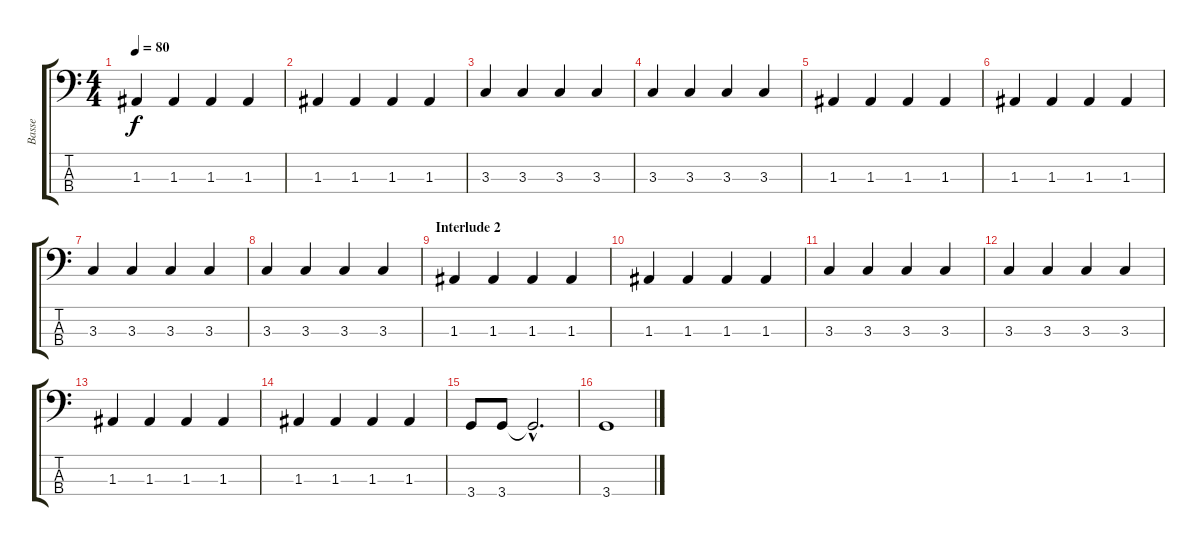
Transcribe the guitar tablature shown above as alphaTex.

\track ("Basse" "Basse") {instrument slapbass1}
\staff {score tabs}
\tuning (G2 D2 A1 E1) {hide}
\ts (4 4)
\tempo 80
\clef f4
\ks c
1.3.4{dy f} 1.3.4 1.3.4 1.3.4 |
1.3.4 1.3.4 1.3.4 1.3.4 |
3.3.4 3.3.4 3.3.4 3.3.4 |
3.3.4 3.3.4 3.3.4 3.3.4 |
1.3.4 1.3.4 1.3.4 1.3.4 |
1.3.4 1.3.4 1.3.4 1.3.4 |
3.3.4 3.3.4 3.3.4 3.3.4 |
3.3.4 3.3.4 3.3.4 3.3.4 |
\section ("" "Interlude 2")
1.3.4 1.3.4 1.3.4 1.3.4 |
1.3.4 1.3.4 1.3.4 1.3.4 |
3.3.4 3.3.4 3.3.4 3.3.4 |
3.3.4 3.3.4 3.3.4 3.3.4 |
1.3.4 1.3.4 1.3.4 1.3.4 |
1.3.4 1.3.4 1.3.4 1.3.4 |
3.4.8 3.4.8 3.4{hac t}.2{d} |
3.4.1
